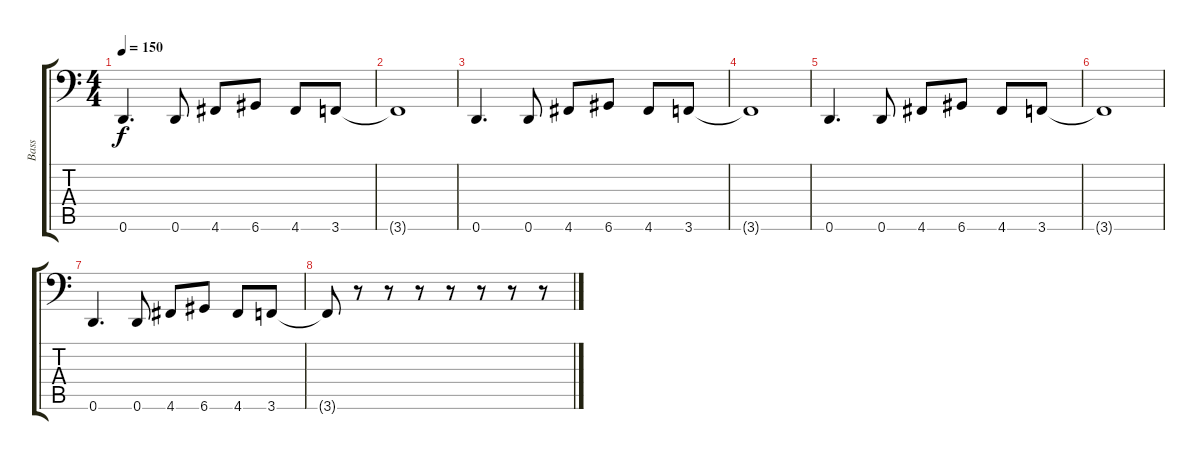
\track ("Bass" "Bass") {instrument electricbasspick}
\staff {score tabs}
\tuning (E4 B3 G2 D2 A1 D1) {hide}
\ts (4 4)
\tempo 150
\clef f4
\ks c
0.6.4{d dy f} 0.6.8 4.6.8 6.6.8 4.6.8 3.6.8 |
3.6{t}.1 |
0.6.4{d} 0.6.8 4.6.8 6.6.8 4.6.8 3.6.8 |
3.6{t}.1 |
0.6.4{d} 0.6.8 4.6.8 6.6.8 4.6.8 3.6.8 |
3.6{t}.1 |
0.6.4{d} 0.6.8 4.6.8 6.6.8 4.6.8 3.6.8 |
3.6{t}.8 r.8 r.8 r.8 r.8 r.8 r.8 r.8
